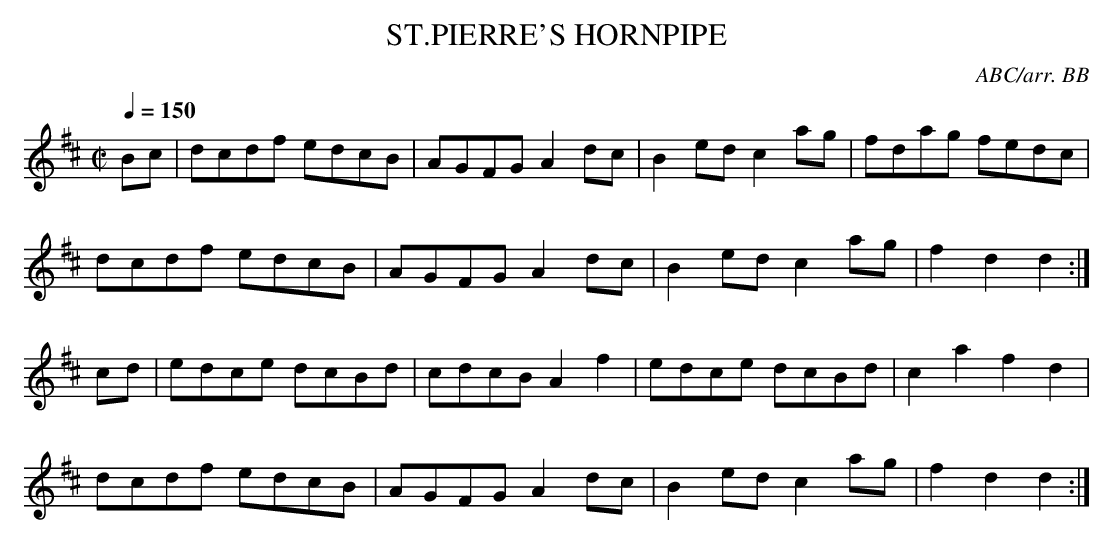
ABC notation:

X:1
T:ST.PIERRE'S HORNPIPE
C:ABC/arr. BB
"danced by Master St.Pierre". Seems as good a name as any for
a "gan ainm"!
L:1/8
M:C|
Q:1/4=150
K:D
Bc|dcdf edcB|AGFG A2dc|B2ed c2ag|fdag fedc|
dcdf edcB|AGFG A2dc|B2ed c2ag|f2d2d2 :|
cd|edce dcBd|cdcB A2f2|edce dcBd|c2a2 f2d2|
dcdf edcB|AGFG A2dc|B2ed c2ag|f2d2d2 :|
